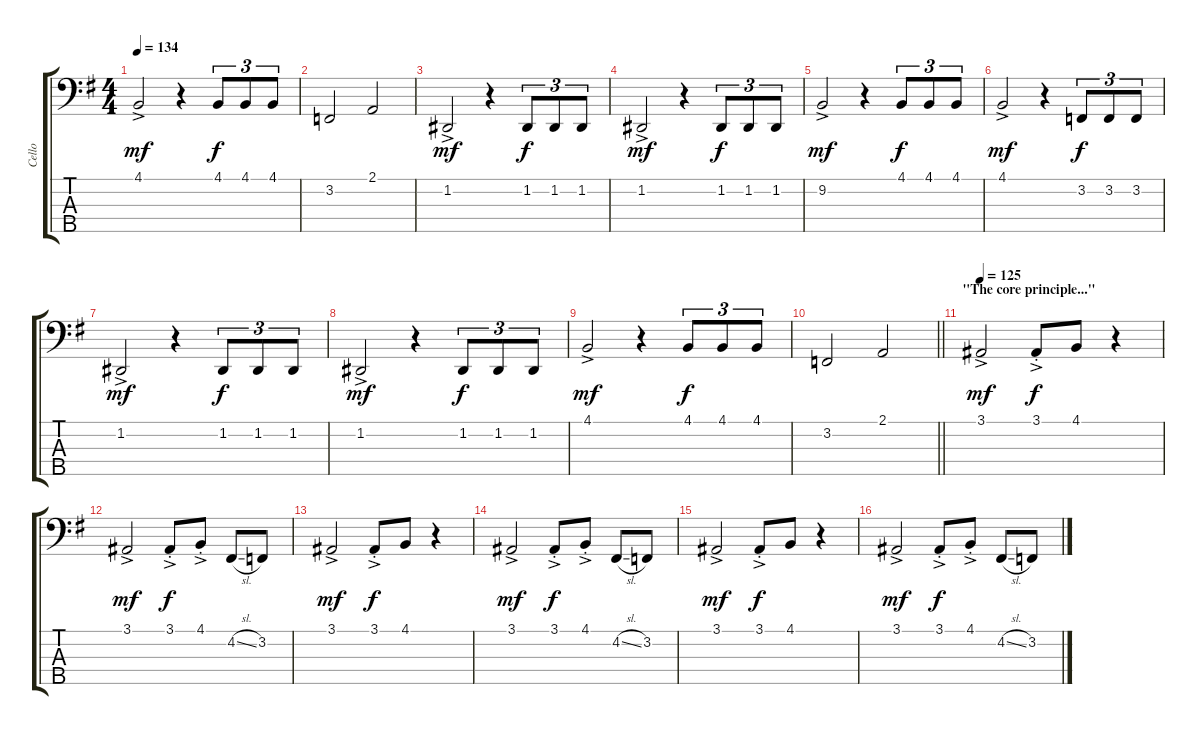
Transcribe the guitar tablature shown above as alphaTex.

\track ("Cello" "Cello") {instrument stringensemble1}
\staff {score tabs}
\tuning (G2 D2 A1 E1 B0) {hide}
\ts (4 4)
\tempo 134
\clef f4
\ks g
4.1{ac}.2{dy mf} r.4 4.1.8{tu (3 2) dy f} 4.1.8{tu (3 2)} 4.1.8{tu (3 2)} |
3.2.2 2.1.2 |
1.2{ac}.2{dy mf} r.4 1.2.8{tu (3 2) dy f} 1.2.8{tu (3 2)} 1.2.8{tu (3 2)} |
1.2{ac}.2{dy mf} r.4 1.2.8{tu (3 2) dy f} 1.2.8{tu (3 2)} 1.2.8{tu (3 2)} |
9.2{ac}.2{dy mf} r.4 4.1.8{tu (3 2) dy f} 4.1.8{tu (3 2)} 4.1.8{tu (3 2)} |
4.1{ac}.2{dy mf} r.4 3.2.8{tu (3 2) dy f} 3.2.8{tu (3 2)} 3.2.8{tu (3 2)} |
1.2{ac}.2{dy mf} r.4 1.2.8{tu (3 2) dy f} 1.2.8{tu (3 2)} 1.2.8{tu (3 2)} |
1.2{ac}.2{dy mf} r.4 1.2.8{tu (3 2) dy f} 1.2.8{tu (3 2)} 1.2.8{tu (3 2)} |
4.1{ac}.2{dy mf} r.4 4.1.8{tu (3 2) dy f} 4.1.8{tu (3 2)} 4.1.8{tu (3 2)} |
\barLineRight lightlight
3.2.2 2.1.2 |
\section ("" "\"The core principle...\"")
\tempo 125
3.1{ac}.2{dy mf} 3.1{ac st}.8{dy f} 4.1.8 r.4 |
3.1{ac}.2{dy mf} 3.1{ac st}.8{dy f} 4.1{ac st}.8 4.2{sl}.8 3.2.8 |
3.1{ac}.2{dy mf} 3.1{ac st}.8{dy f} 4.1.8 r.4 |
3.1{ac}.2{dy mf} 3.1{ac st}.8{dy f} 4.1{ac st}.8 4.2{sl}.8 3.2.8 |
3.1{ac}.2{dy mf} 3.1{ac st}.8{dy f} 4.1.8 r.4 |
3.1{ac}.2{dy mf} 3.1{ac st}.8{dy f} 4.1{ac st}.8 4.2{sl}.8 3.2.8
